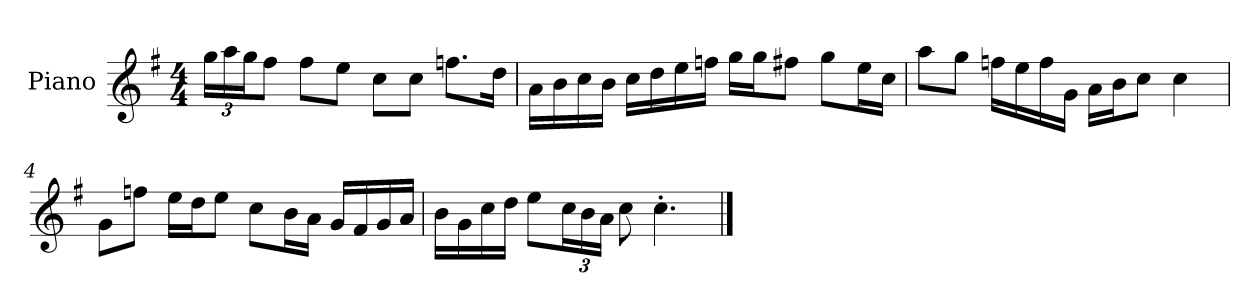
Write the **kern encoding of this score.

**kern
*part1
*staff1
*I"Piano
*I'P-no
*clefG2
*k[f#]
*M4/4
*MM90
*Xbrackettup
=1
24gg\LL
24aa\
24gg\J
8ff#\J
8ff#\L
8ee\J
8cc\L
8cc\J
8.ffn\L
16dd\Jk
=2
16a\LL
16b\
16cc\
16b\JJ
16cc\LL
16dd\
16ee\
16ffn\JJ
16gg\LL
16gg\J
8ff#X\J
8gg\L
16ee\L
16cc\JJ
=3
8aa\L
8gg\J
16ffn\LL
16ee\
16ff\
16g\JJ
16a\LL
16b\J
8cc\J
4cc\
!!LO:LB:g=z
=4
8g\L
8ffn\J
16ee\LL
16dd\J
8ee\J
8cc\L
16b\L
16a\JJ
16g/LL
16f#/
16g/
16a/JJ
=5
16b\LL
16g\
16cc\
16dd\JJ
8ee\L
24cc\L
24b\
24a\JJ
8cc\
4.cc'\
==
*-
